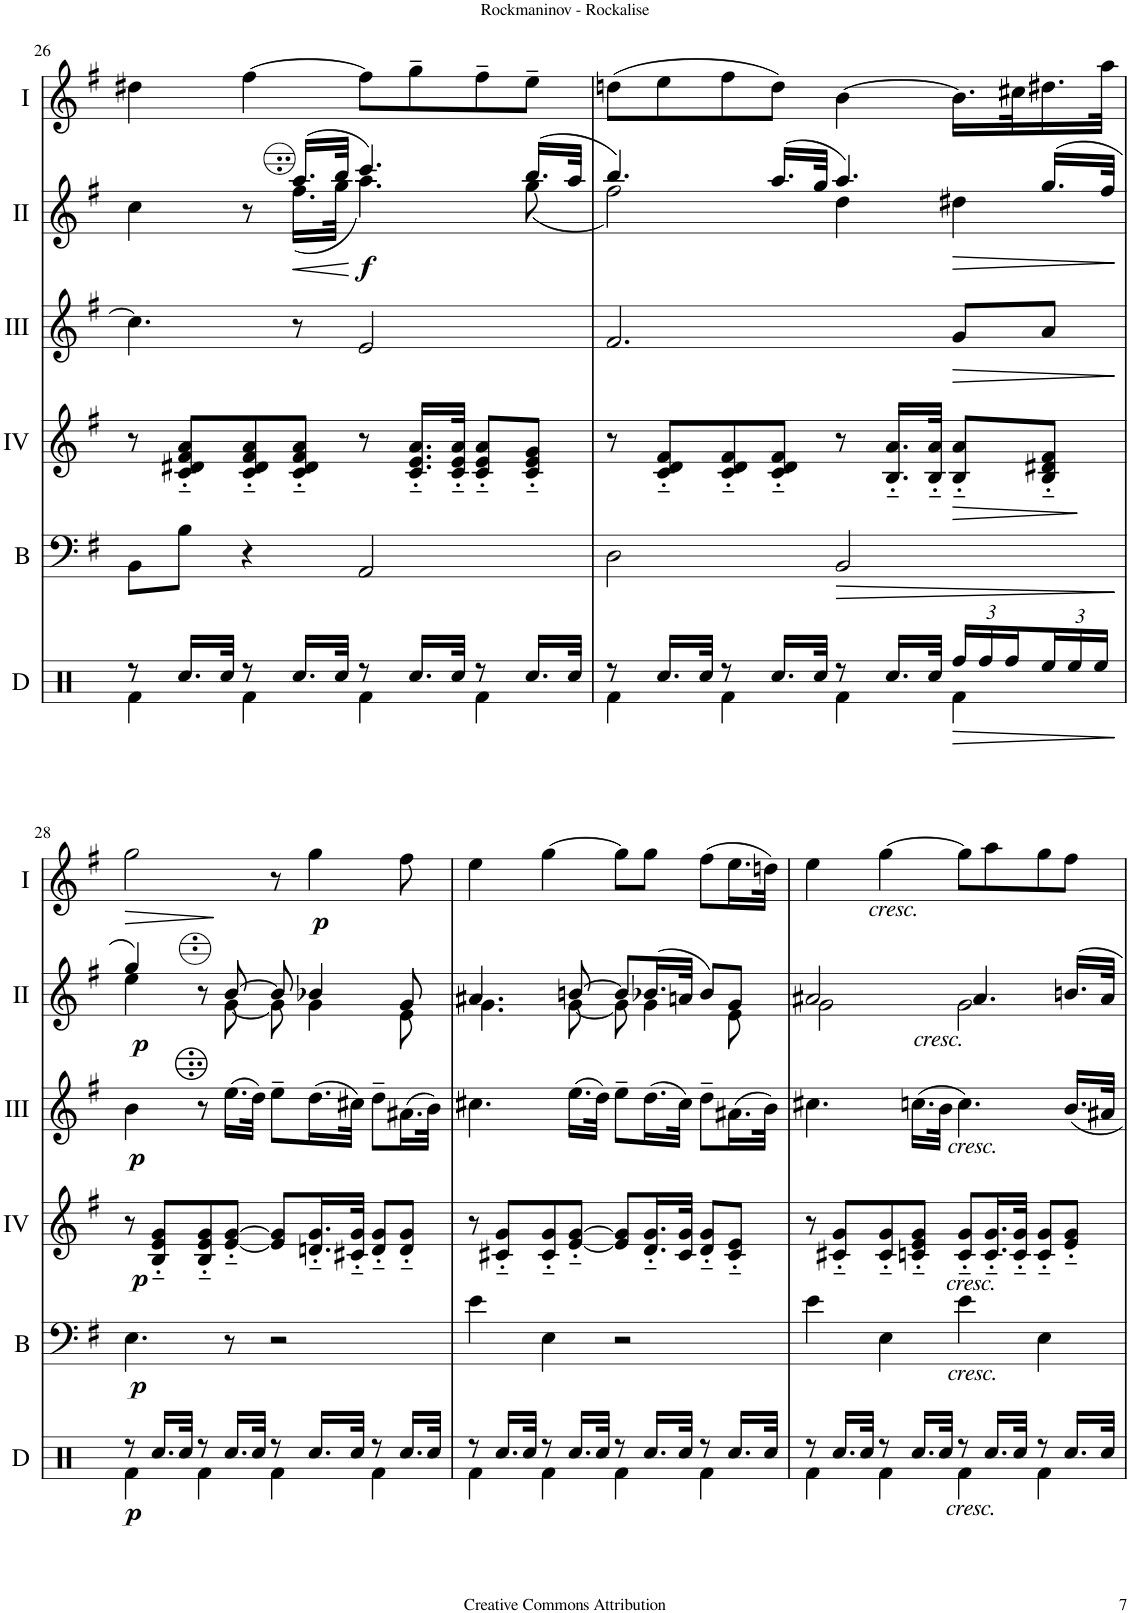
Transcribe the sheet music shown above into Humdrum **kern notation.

**kern	**dynam	**kern	**dynam	**kern	**dynam	**kern	**dynam	**kern	**dynam	**kern	**dynam
*part6	*part6	*part5	*part5	*part4	*part4	*part3	*part3	*part2	*part2	*part1	*part1
*staff6	*staff6	*staff5	*staff5	*staff4	*staff4	*staff3	*staff3	*staff2	*staff2	*staff1	*staff1
*I"Drums	*	*I"Bass	*	*I"Acc. 4	*	*I"Acc. 3	*	*I"Acc. 2	*	*I"Acc. 1	*
*I'D	*	*I'B	*	*	*	*	*	*	*	*	*
!!LO:PB:g=z
*clefX	*	*clefF4	*	*clefG2	*	*clefG2	*	*clefG2	*	*clefG2	*
*	*	*Trd7c12	*	*	*	*Trd7c12	*	*	*	*	*
*k[]	*	*k[f#]	*	*k[f#]	*	*k[f#]	*	*k[f#]	*	*k[f#]	*
*M4/4	*	*M4/4	*	*M4/4	*	*M4/4	*	*M4/4	*	*M4/4	*
*met(c)	*	*met(c)	*	*met(c)	*	*met(c)	*	*met(c)	*	*met(c)	*
=26	=26	=26	=26	=26	=26	=26	=26	=26	=26	=26	=26
*^	*	*	*	*	*	*	*	*^	*	*	*
8r	4Rf\	.	8BB\L	.	8r	.	4.cc\]	.	4cc\	4ryy	.	4dd#X\	.
16.Rcc/LL	.	.	8B\J	.	8c/'~ 8d#X/'~ 8f#/'~ 8a/'~L	.	.	.	.	.	.	.	.
32Rcc/JJk	.	.	.	.	.	.	.	.	.	.	.	.	.
8r	4Rf\	.	4r	.	8c/'~ 8d#/'~ 8f#/'~ 8a/'~	.	.	.	8r	8ryy	.	[4ff#\	.
!	!	!	!	!	!	!	!	!	!	!	!LO:HP:b	!	!
16.Rcc/LL	.	.	.	.	8c/'~ 8d#/'~ 8f#/'~ 8a/'~J	.	8r	.	(16.aa/LL	(16.ff#\LL	<	.	.
32Rcc/JJk	.	.	.	.	.	.	.	.	32bb/JJk	32gg\JJk	.	.	.
!	!	!	!	!	!	!	!	!	!	!	!LO:DY:b	!	!
8r	4Rf\	.	2AA/	.	8r	.	2e/	.	4.ccc/)	4.aa\)	f	8ff#\L]	.
16.Rcc/LL	.	.	.	.	16.c/'~ 16.e/'~ 16.a/'~LL	.	.	.	.	.	.	8gg~\	.
32Rcc/JJk	.	.	.	.	32c/'~ 32e/'~ 32a/'~JJk	.	.	.	.	.	.	.	.
8r	4Rf\	.	.	.	8c/'~ 8e/'~ 8a/'~L	.	.	.	.	.	.	8ff#~\	.
16.Rcc/LL	.	.	.	.	8c/'~ 8e/'~ 8g/'~J	.	.	.	(16.bb/LL	(8gg\	.	8ee~\J	.
32Rcc/JJk	.	.	.	.	.	.	.	.	32aa/JJk	.	.	.	.
=27	=27	=27	=27	=27	=27	=27	=27	=27	=27	=27	=27	=27	=27
8r	4Rf\	.	2D\	.	8r	.	2.f#/	.	4.bb/)	2ff#\)	.	(8ddn\L	.
16.Rcc/LL	.	.	.	.	8c/'~ 8d/'~ 8f#/'~L	.	.	.	.	.	.	8ee\	.
32Rcc/JJk	.	.	.	.	.	.	.	.	.	.	.	.	.
8r	4Rf\	.	.	.	8c/'~ 8d/'~ 8f#/'~	.	.	.	.	.	.	8ff#\	.
16.Rcc/LL	.	.	.	.	8c/'~ 8d/'~ 8f#/'~J	.	.	.	(16.aa/LL	.	.	8dd\J)	.
32Rcc/JJk	.	.	.	.	.	.	.	.	32gg/JJk	.	.	.	.
8r	4Rf\	.	2BB/	.	8r	.	.	.	4.aa/)	4dd\	.	[4b\	.
16.Rcc/LL	.	.	.	.	16.B/'~ 16.a/'~LL	.	.	.	.	.	.	.	.
32Rcc/JJk	.	.	.	.	32B/'~ 32a/'~JJk	.	.	.	.	.	.	.	.
*Xbrackettup	*	*	*	*	*	*	*	*	*	*	*	*	*
24Rff/LL	4Rf\	.	.	.	8B/'~ 8a/'~L	.	8g/L	.	.	4dd#X\	.	16.b\LL]	.
24Rff/	.	.	.	.	.	.	.	.	.	.	.	.	.
24Rff/	.	.	.	.	.	.	.	.	.	.	.	.	.
.	.	.	.	.	.	.	.	.	.	.	.	32cc#X\K	.
24Ree/	.	.	.	.	8B/'~ 8d#X/'~ 8f#/'~J	.	8a/J	.	(16.gg/LL	.	.	16.dd#X\	.
24Ree/	.	.	.	.	.	.	.	.	.	.	.	.	.
24Ree/JJ	.	.	.	.	.	.	.	.	.	.	.	.	.
.	.	.	.	.	.	.	.	.	32ff#/JJk	.	.	32aa\JJk	.
*v	*v	*	*	*	*	*	*	*	*v	*v	*	*	*
.	.	.	.	.	.	.	.	.	[	.	.
!!LO:LB:g=z
=28	=28	=28	=28	=28	=28	=28	=28	=28	=28	=28	=28
*^	*	*	*	*	*	*	*	*^	*	*	*
!	!	!LO:DY:b	!	!LO:DY:b	!	!	!	!LO:DY:b	!	!	!LO:DY:b	!	!LO:HP:b
8r	4Rf\	p	4.E\	p	8r	.	4b\	p	4gg/)	4ee\	p	2gg\	>
!	!	!	!	!	!	!LO:DY:b	!	!	!	!	!	!	!
16.Rcc/LL	.	.	.	.	8B/'~ 8e/'~ 8g/'~L	p	.	.	.	.	.	.	.
32Rcc/JJk	.	.	.	.	.	.	.	.	.	.	.	.	.
8r	4Rf\	.	.	.	8B/'~ 8e/'~ 8g/'~	.	8r	.	8r	8ryy	.	.	.
16.Rcc/LL	.	.	8r	.	[8e/'~ [8g/'~J	.	(16.ee\LL	.	[8b/	[8g\	.	.	.
32Rcc/JJk	.	.	.	.	.	.	32dd\JJk)	.	.	.	.	.	.
8r	4Rf\	.	2r	.	8e/] 8g/]L	.	8ee~\L	.	8b/]	8g\]	.	8r	]
!	!	!	!	!	!	!	!	!	!	!	!	!	!LO:DY:b
16.Rcc/LL	.	.	.	.	16.dn/'~ 16.g/'~L	.	(16.dd\L	.	4b-X/	4g\	.	4gg\	p
32Rcc/JJk	.	.	.	.	32c#X/'~ 32g/'~JJk	.	32cc#X\JJk)	.	.	.	.	.	.
8r	4Rf\	.	.	.	8d/'~ 8g/'~L	.	8dd~\L	.	.	.	.	.	.
16.Rcc/LL	.	.	.	.	8d/'~ 8g/'~J	.	(16.a#X\L	.	8g/	8e\	.	8ff#\	.
32Rcc/JJk	.	.	.	.	.	.	32b\JJk)	.	.	.	.	.	.
=29	=29	=29	=29	=29	=29	=29	=29	=29	=29	=29	=29	=29	=29
8r	4Rf\	.	4e\	.	8r	.	4.cc#X\	.	4.a#X/	4.g\	.	4ee\	.
16.Rcc/LL	.	.	.	.	8c#X/'~ 8g/'~L	.	.	.	.	.	.	.	.
32Rcc/JJk	.	.	.	.	.	.	.	.	.	.	.	.	.
8r	4Rf\	.	4E\	.	8c#/'~ 8g/'~	.	.	.	.	.	.	[4gg\	.
16.Rcc/LL	.	.	.	.	[8e/'~ [8g/'~J	.	(16.ee\LL	.	[8bn/	[8g\	.	.	.
32Rcc/JJk	.	.	.	.	.	.	32dd\JJk)	.	.	.	.	.	.
8r	4Rf\	.	2r	.	8e/] 8g/]L	.	8ee~\L	.	8b/L]	8g\]	.	8gg\L]	.
16.Rcc/LL	.	.	.	.	16.d/'~ 16.g/'~L	.	(16.dd\L	.	(16.b-X/L	4g\	.	8gg\J	.
32Rcc/JJk	.	.	.	.	32c#/ 32g/JJk	.	32cc#\JJk)	.	32an/JJk	.	.	.	.
8r	4Rf\	.	.	.	8d/'~ 8g/'~L	.	8dd~\L	.	8b-/L)	.	.	(8ff#\L	.
16.Rcc/LL	.	.	.	.	8c#/'~ 8e/'~J	.	(16.a#X\L	.	8g/J	8e\	.	16.ee\L	.
32Rcc/JJk	.	.	.	.	.	.	32b\JJk)	.	.	.	.	32ddn\JJk)	.
=30	=30	=30	=30	=30	=30	=30	=30	=30	=30	=30	=30	=30	=30
8r	4Rf\	.	4e\	.	8r	.	4.cc#X\	.	2a#X/	2g\	.	4ee\	.
16.Rcc/LL	.	.	.	.	8c#X/'~ 8g/'~L	.	.	.	.	.	.	.	.
32Rcc/JJk	.	.	.	.	.	.	.	.	.	.	.	.	.
!	!	!	!	!	!	!	!	!	!	!	!	!LO:TX:b:i:t=cresc.	!
8r	4Rf\	.	4E\	.	8c#/'~ 8g/'~	.	.	.	.	.	.	[4gg\	.
16.Rcc/LL	.	.	.	.	8cn/'~ 8e/'~ 8g/'~J	.	(16.ccn\LL	.	.	.	.	.	.
32Rcc/JJk	.	.	.	.	.	.	32b\JJk	.	.	.	.	.	.
!	!	!	!	!	!	!	!	!	!LO:TX:b:i:t=cresc.	!	!	!	!
!	!	!	!	!	!	!	!LO:TX:b:i:t=cresc.	!	!	!	!	!	!
!	!	!	!	!	!LO:TX:b:i:t=cresc.	!	!	!	!	!	!	!	!
!	!	!	!LO:TX:b:i:t=cresc.	!	!	!	!	!	!	!	!	!	!
!LO:TX:b:i:t=cresc.	!	!	!	!	!	!	!	!	!	!	!	!	!
8r	4Rf\	.	4e\	.	8c/'~ 8g/'~L	.	4.cc\)	.	4.a#/	2g\	.	8gg\L]	.
16.Rcc/LL	.	.	.	.	16.c/'~ 16.g/'~L	.	.	.	.	.	.	8aa\	.
32Rcc/JJk	.	.	.	.	32c/'~ 32g/'~JJk	.	.	.	.	.	.	.	.
8r	4Rf\	.	4E\	.	8c/'~ 8g/'~L	.	.	.	.	.	.	8gg\	.
16.Rcc/LL	.	.	.	.	8e/'~ 8g/'~J	.	16.b/LL	.	16.bn/LL	.	.	8ff#\J	.
32Rcc/JJk	.	.	.	.	.	.	32a#X/JJk	.	32a#/JJk	.	.	.	.
*v	*v	*	*	*	*	*	*	*	*v	*v	*	*	*
=	=	=	=	=	=	=	=	=	=	=	=
*-	*-	*-	*-	*-	*-	*-	*-	*-	*-	*-	*-
